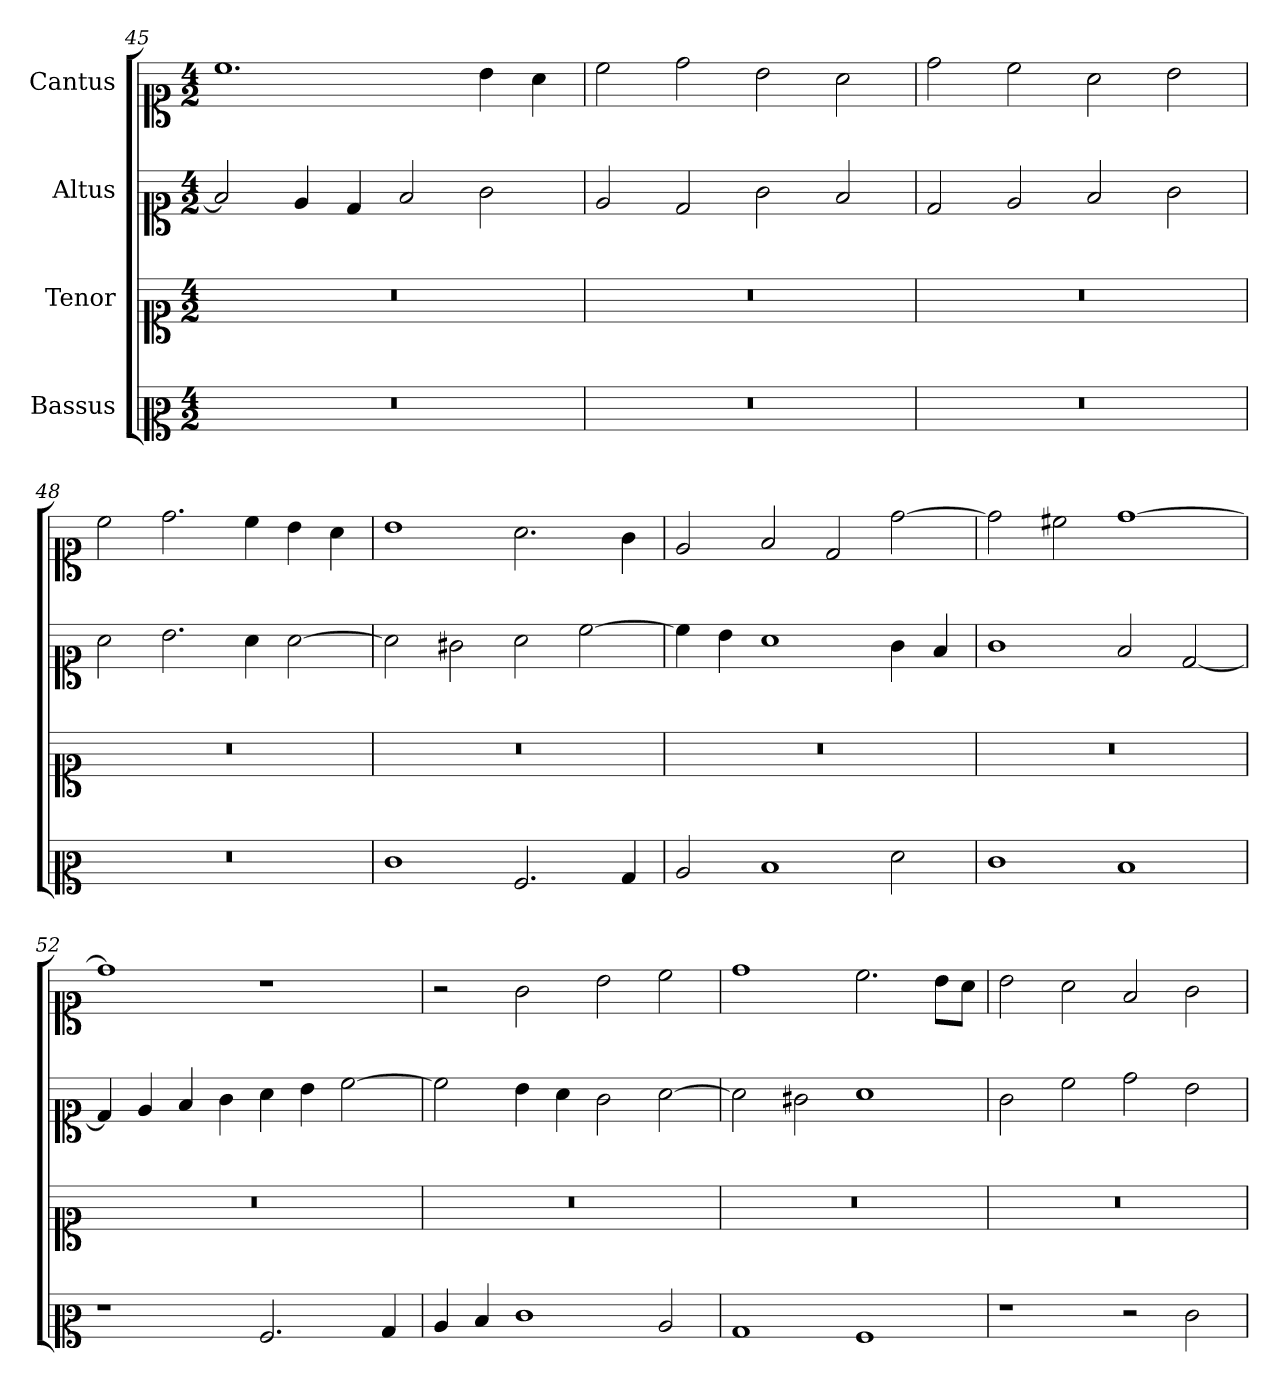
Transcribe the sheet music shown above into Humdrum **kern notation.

**kern	**kern	**kern	**kern
*part4	*part3	*part2	*part1
*staff4	*staff3	*staff2	*staff1
*I"Bassus	*I"Tenor	*I"Altus	*I"Cantus
*clefC2	*clefC1	*clefC1	*clefC1
*k[]	*k[]	*k[]	*k[]
*M4/2	*M4/2	*M4/2	*M4/2
=45	=45	=45	=45
0r	0r	2f/]	1.cc\
.	.	4e/	.
.	.	4d/	.
.	.	2f/	.
.	.	2g\	4b\
.	.	.	4a\
=46	=46	=46	=46
0r	0r	2e/	2cc\
.	.	2d/	2dd\
.	.	2g\	2b\
.	.	2f/	2a\
=47	=47	=47	=47
0r	0r	2d/	2dd\
.	.	2e/	2cc\
.	.	2f/	2a\
.	.	2g\	2b\
=48	=48	=48	=48
0r	0r	2a\	2cc\
.	.	2.b\	2.dd\
.	.	4a\	4cc\
.	.	[2a\	4b\
.	.	.	4a\
=49	=49	=49	=49
1e\	0r	2a\]	1b\
.	.	2g#X\	.
2.A/	.	2a\	2.a\
.	.	[2cc\	.
4B/	.	.	4g\
=50	=50	=50	=50
2c/	0r	4cc\]	2e/
.	.	4b\	.
1d/	.	1a\	2f/
.	.	.	2d/
2f\	.	4g\	[2dd\
.	.	4f/	.
=51	=51	=51	=51
1e\	0r	1g\	2dd\]
.	.	.	2cc#X\
1d/	.	2f/	[1dd\
.	.	[2d/	.
=52	=52	=52	=52
1r	0r	4d/]	1dd\]
.	.	4e/	.
.	.	4f/	.
.	.	4g\	.
2.A/	.	4a\	1r
.	.	4b\	.
.	.	[2cc\	.
4B/	.	.	.
=53	=53	=53	=53
4c/	0r	2cc\]	2r
4d/	.	.	.
1e\	.	4b\	2g\
.	.	4a\	.
.	.	2g\	2b\
2c/	.	[2a\	2cc\
=54	=54	=54	=54
1B/	0r	2a\]	1dd\
.	.	2g#X\	.
1A/	.	1a\	2.cc\
.	.	.	8b\L
.	.	.	8a\J
=55	=55	=55	=55
1r	0r	2g\	2b\
.	.	2cc\	2a\
2r	.	2dd\	2f/
2e\	.	2b\	2g\
=	=	=	=
*-	*-	*-	*-
